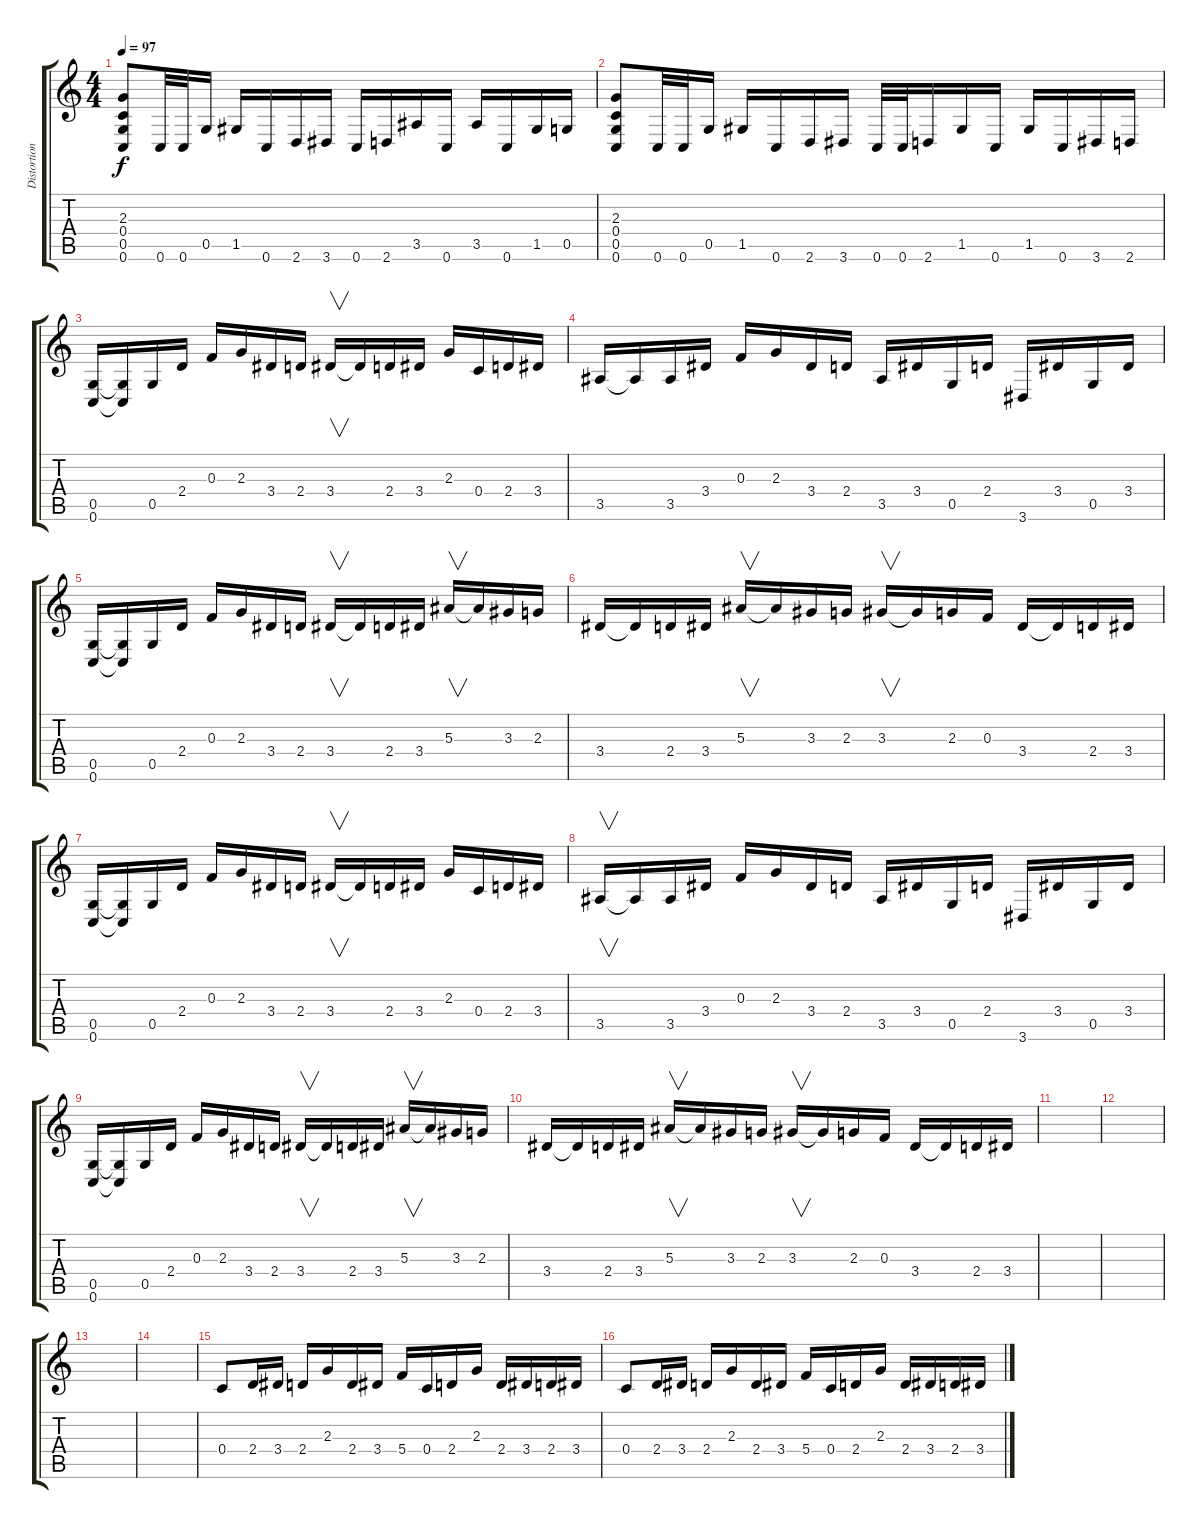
\track ("Distortion Guitar 3" "Distortion") {instrument overdrivenguitar}
\staff {score tabs}
\tuning (D4 A3 F3 C3 G2 C2) {hide}
\ts (4 4)
\tempo 97
\clef g2
\ks c
(2.3 0.4 0.5 0.6).8{dy f} 0.6.32 0.6.32 0.5.16 1.5.16 0.6.16 2.6.16 3.6.16 0.6.16 2.6.16 3.5.16 0.6.16 3.5.16 0.6.16 1.5.16 0.5.16 |
(2.3 0.4 0.5 0.6).8 0.6.32 0.6.32 0.5.16 1.5.16 0.6.16 2.6.16 3.6.16 0.6.32 0.6.32 2.6.16 1.5.16 0.6.16 1.5.16 0.6.16 3.6.16 2.6.16 |
(0.5 0.6).16 (0.5{t} 0.6{t}).16 0.5.16 2.4.16 0.3.16 2.3.16 3.4.16 2.4.16 3.4.16{v} 3.4{t}.16 2.4.16 3.4.16 2.3.16 0.4.16 2.4.16 3.4.16 |
3.5.16 3.5{t}.16 3.5.16 3.4.16 0.3.16 2.3.16 3.4.16 2.4.16 3.5.16 3.4.16 0.5.16 2.4.16 3.6.16 3.4.16 0.5.16 3.4.16 |
(0.5 0.6).16 (0.5{t} 0.6{t}).16 0.5.16 2.4.16 0.3.16 2.3.16 3.4.16 2.4.16 3.4.16{v} 3.4{t}.16 2.4.16 3.4.16 5.3.16{v} 5.3{t}.16 3.3.16 2.3.16 |
3.4.16 3.4{t}.16 2.4.16 3.4.16 5.3.16{v} 5.3{t}.16 3.3.16 2.3.16 3.3.16{v} 3.3{t}.16 2.3.16 0.3.16 3.4.16 3.4{t}.16 2.4.16 3.4.16 |
(0.5 0.6).16 (0.5{t} 0.6{t}).16 0.5.16 2.4.16 0.3.16 2.3.16 3.4.16 2.4.16 3.4.16{v} 3.4{t}.16 2.4.16 3.4.16 2.3.16 0.4.16 2.4.16 3.4.16 |
3.5.16{v} 3.5{t}.16 3.5.16 3.4.16 0.3.16 2.3.16 3.4.16 2.4.16 3.5.16 3.4.16 0.5.16 2.4.16 3.6.16 3.4.16 0.5.16 3.4.16 |
(0.5 0.6).16 (0.5{t} 0.6{t}).16 0.5.16 2.4.16 0.3.16 2.3.16 3.4.16 2.4.16 3.4.16{v} 3.4{t}.16 2.4.16 3.4.16 5.3.16{v} 5.3{t}.16 3.3.16 2.3.16 |
3.4.16 3.4{t}.16 2.4.16 3.4.16 5.3.16{v} 5.3{t}.16 3.3.16 2.3.16 3.3.16{v} 3.3{t}.16 2.3.16 0.3.16 3.4.16 3.4{t}.16 2.4.16 3.4.16 |
|
|
|
|
0.4.8 2.4.16 3.4.16 2.4.16 2.3.16 2.4.16 3.4.16 5.4.16 0.4.16 2.4.16 2.3.16 2.4.16 3.4.16 2.4.16 3.4.16 |
0.4.8 2.4.16 3.4.16 2.4.16 2.3.16 2.4.16 3.4.16 5.4.16 0.4.16 2.4.16 2.3.16 2.4.16 3.4.16 2.4.16 3.4.16
